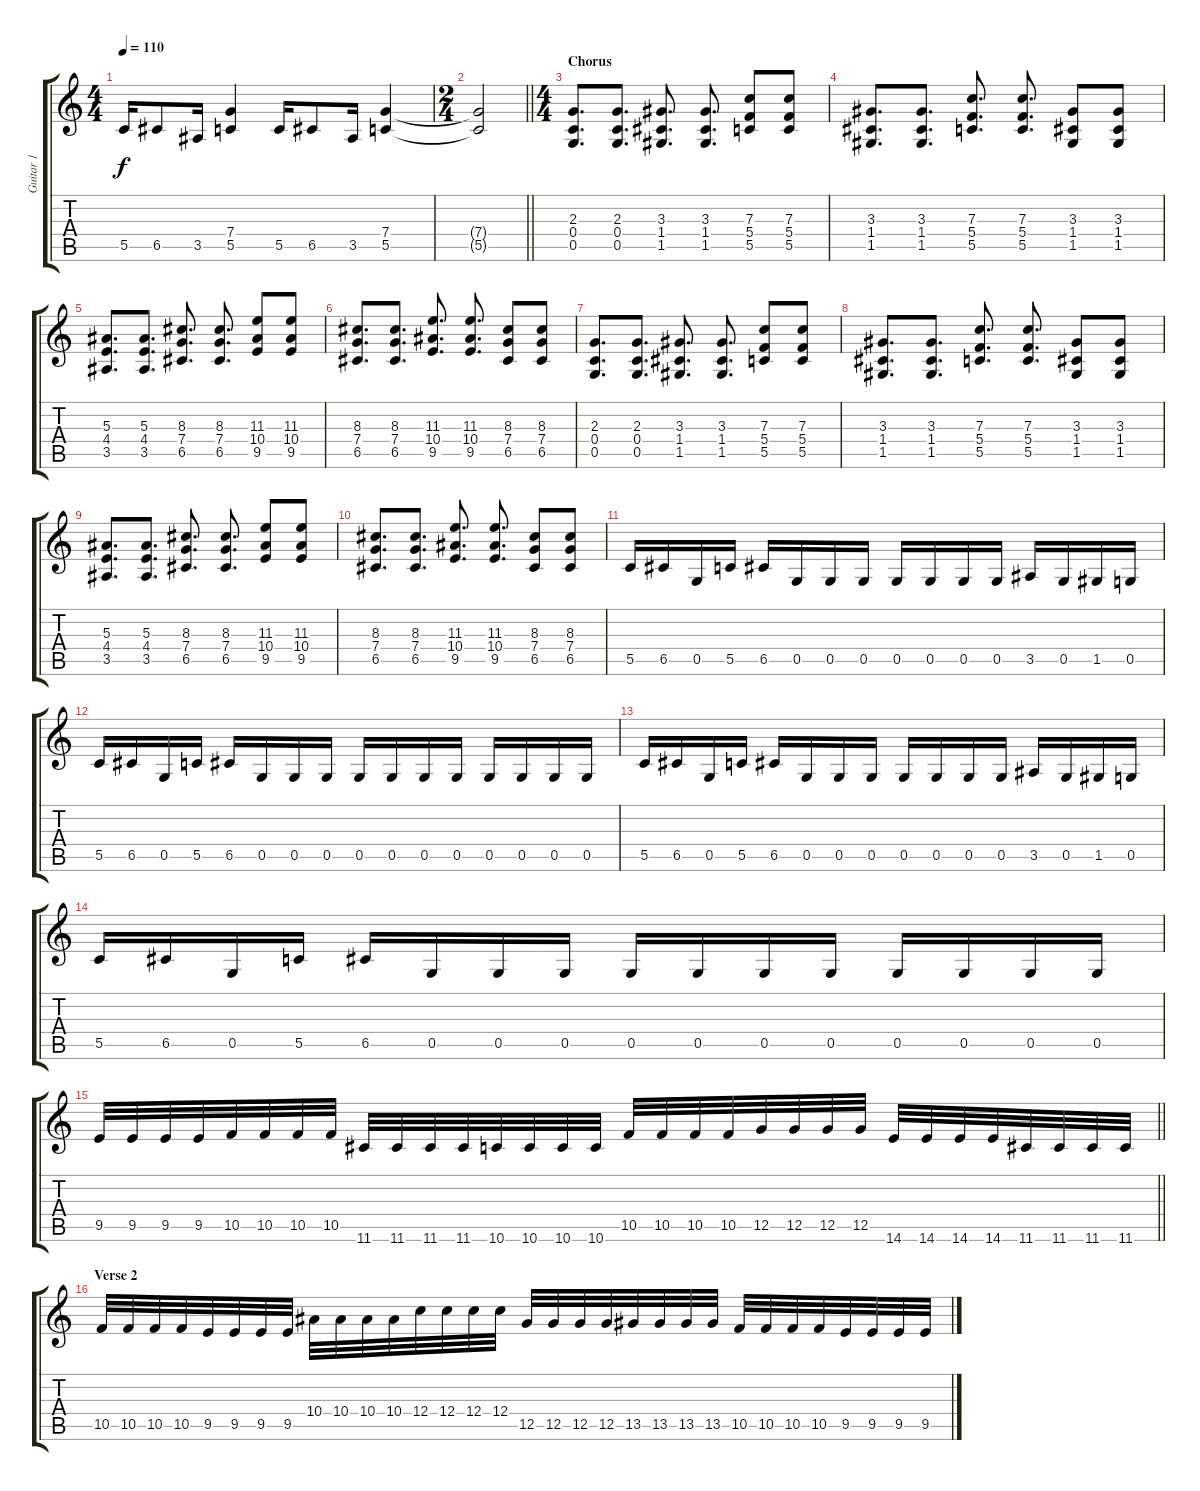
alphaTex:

\track ("Guitar 1" "Guitar 1") {instrument distortionguitar}
\staff {score tabs}
\tuning (D4 A3 F3 C3 G2 D2) {hide}
\ts (4 4)
\tempo 110
\clef g2
\ks c
5.5.16{dy f} 6.5.8 3.5.16 (7.4 5.5).4 5.5.16 6.5.8 3.5.16 (7.4 5.5).4 |
\ts (2 4)
\barLineRight lightlight
(7.4{t} 5.5{t}).2 |
\ts (4 4)
\section ("" "Chorus")
(2.3 0.4 0.5).8{d} (2.3 0.4 0.5).8{d} (3.3 1.4 1.5).8{d} (3.3 1.4 1.5).8{d} (7.3 5.4 5.5).8 (7.3 5.4 5.5).8 |
(3.3 1.4 1.5).8{d} (3.3 1.4 1.5).8{d} (7.3 5.4 5.5).8{d} (7.3 5.4 5.5).8{d} (3.3 1.4 1.5).8 (3.3 1.4 1.5).8 |
(5.3 4.4 3.5).8{d} (5.3 4.4 3.5).8{d} (8.3 7.4 6.5).8{d} (8.3 7.4 6.5).8{d} (11.3 10.4 9.5).8 (11.3 10.4 9.5).8 |
(8.3 7.4 6.5).8{d} (8.3 7.4 6.5).8{d} (11.3 10.4 9.5).8{d} (11.3 10.4 9.5).8{d} (8.3 7.4 6.5).8 (8.3 7.4 6.5).8 |
(2.3 0.4 0.5).8{d} (2.3 0.4 0.5).8{d} (3.3 1.4 1.5).8{d} (3.3 1.4 1.5).8{d} (7.3 5.4 5.5).8 (7.3 5.4 5.5).8 |
(3.3 1.4 1.5).8{d} (3.3 1.4 1.5).8{d} (7.3 5.4 5.5).8{d} (7.3 5.4 5.5).8{d} (3.3 1.4 1.5).8 (3.3 1.4 1.5).8 |
(5.3 4.4 3.5).8{d} (5.3 4.4 3.5).8{d} (8.3 7.4 6.5).8{d} (8.3 7.4 6.5).8{d} (11.3 10.4 9.5).8 (11.3 10.4 9.5).8 |
(8.3 7.4 6.5).8{d} (8.3 7.4 6.5).8{d} (11.3 10.4 9.5).8{d} (11.3 10.4 9.5).8{d} (8.3 7.4 6.5).8 (8.3 7.4 6.5).8 |
5.5.16 6.5.16 0.5.16 5.5.16 6.5.16 0.5.16 0.5.16 0.5.16 0.5.16 0.5.16 0.5.16 0.5.16 3.5.16 0.5.16 1.5.16 0.5.16 |
5.5.16 6.5.16 0.5.16 5.5.16 6.5.16 0.5.16 0.5.16 0.5.16 0.5.16 0.5.16 0.5.16 0.5.16 0.5.16 0.5.16 0.5.16 0.5.16 |
5.5.16 6.5.16 0.5.16 5.5.16 6.5.16 0.5.16 0.5.16 0.5.16 0.5.16 0.5.16 0.5.16 0.5.16 3.5.16 0.5.16 1.5.16 0.5.16 |
5.5.16 6.5.16 0.5.16 5.5.16 6.5.16 0.5.16 0.5.16 0.5.16 0.5.16 0.5.16 0.5.16 0.5.16 0.5.16 0.5.16 0.5.16 0.5.16 |
\barLineRight lightlight
9.5.32 9.5.32 9.5.32 9.5.32 10.5.32 10.5.32 10.5.32 10.5.32 11.6.32 11.6.32 11.6.32 11.6.32 10.6.32 10.6.32 10.6.32 10.6.32 10.5.32 10.5.32 10.5.32 10.5.32 12.5.32 12.5.32 12.5.32 12.5.32 14.6.32 14.6.32 14.6.32 14.6.32 11.6.32 11.6.32 11.6.32 11.6.32 |
\section ("" "Verse 2")
10.5.32 10.5.32 10.5.32 10.5.32 9.5.32 9.5.32 9.5.32 9.5.32 10.4.32 10.4.32 10.4.32 10.4.32 12.4.32 12.4.32 12.4.32 12.4.32 12.5.32 12.5.32 12.5.32 12.5.32 13.5.32 13.5.32 13.5.32 13.5.32 10.5.32 10.5.32 10.5.32 10.5.32 9.5.32 9.5.32 9.5.32 9.5.32
